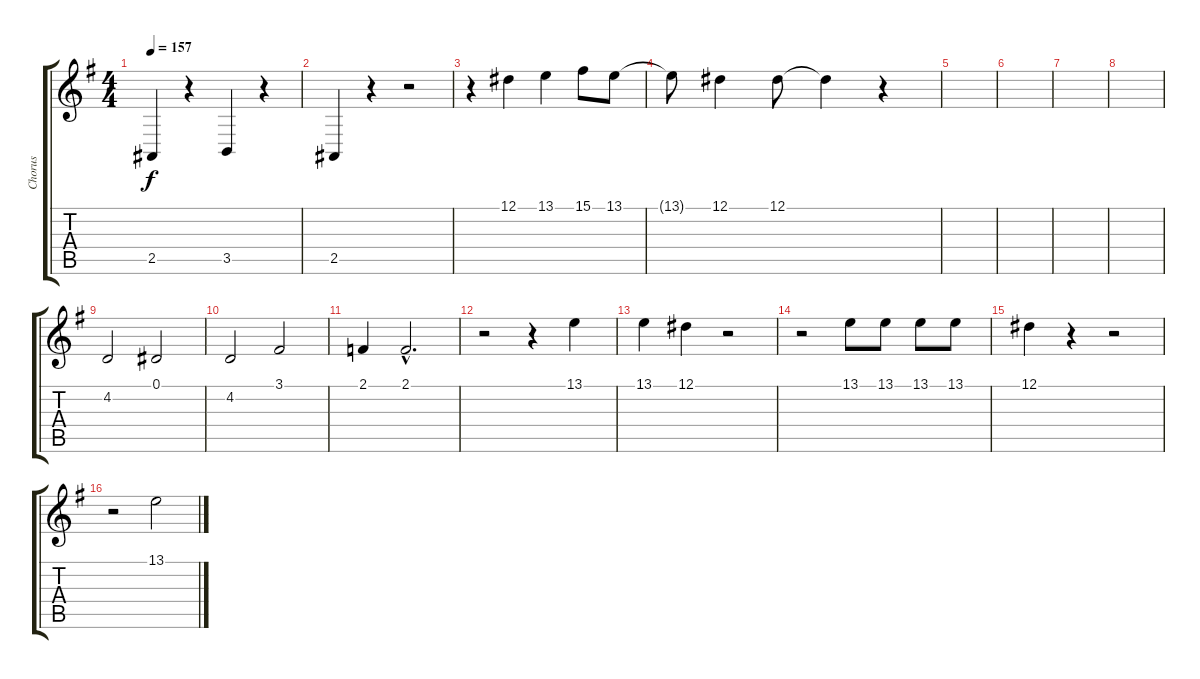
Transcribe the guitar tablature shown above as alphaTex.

\track ("Chorus" "Chorus") {instrument lead1square}
\staff {score tabs}
\tuning (Eb4 Bb3 Gb3 Db3 Ab2 Eb2) {hide}
\ts (4 4)
\tempo 157
\clef g2
\ks eminor
2.5.4{dy f} r.4 3.5.4 r.4 |
2.5.4 r.4 r.2 |
r.4 12.1.4 13.1.4 15.1.8 13.1.8 |
13.1{t}.8 12.1.4 12.1.8 12.1{t}.4 r.4 |
|
|
|
|
4.2.2 0.1.2 |
4.2.2 3.1.2 |
2.1.4 2.1{hac}.2{d} |
r.2 r.4 13.1.4 |
13.1.4 12.1.4 r.2 |
r.2 13.1.8 13.1.8 13.1.8 13.1.8 |
12.1.4 r.4 r.2 |
r.2 13.1.2
